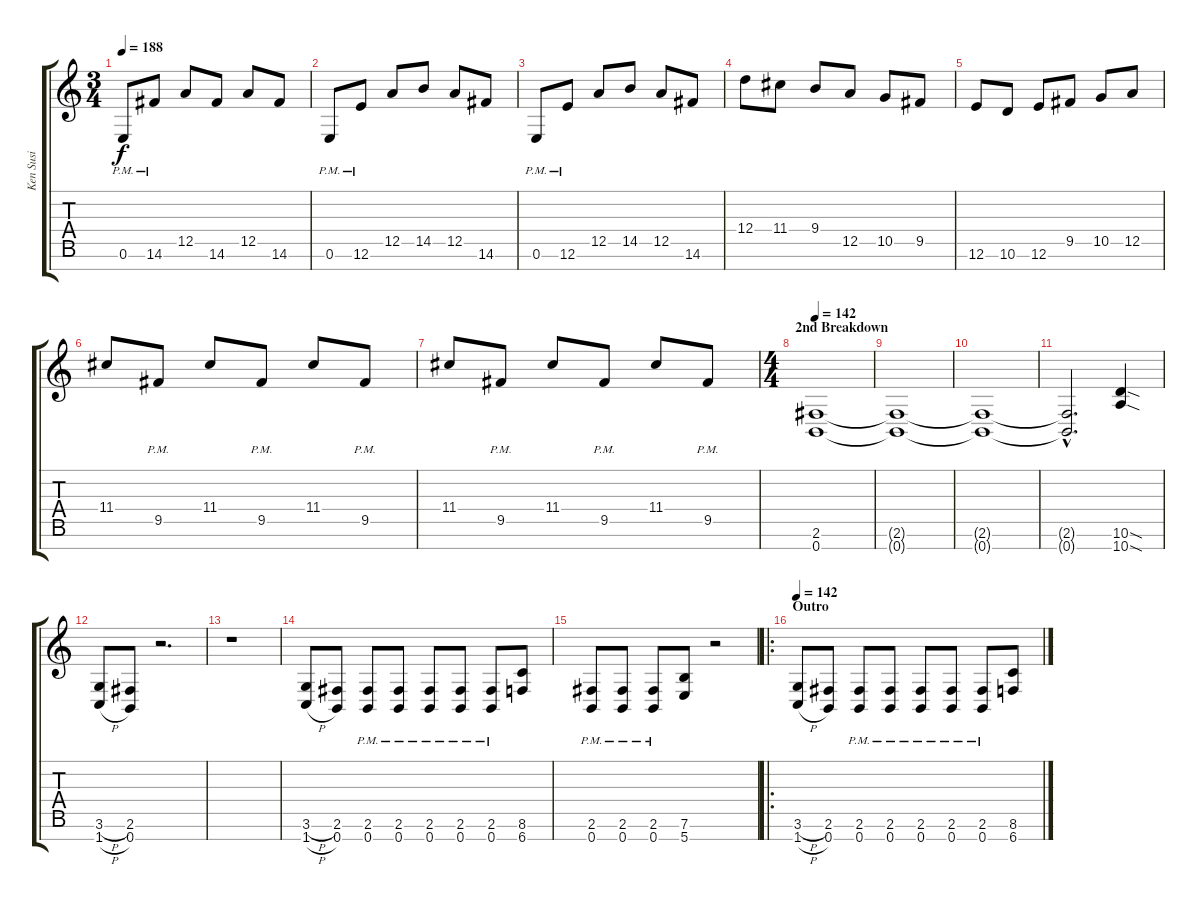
\track ("Ken Susi" "Ken Susi") {instrument distortionguitar}
\staff {score tabs}
\tuning (E4 B3 G3 D3 A2 E2 B1) {hide}
\ts (3 4)
\tempo 188
\clef g2
\ks c
0.6{pm}.8{dy f} 14.6{pm}.8 12.5.8 14.6.8 12.5.8 14.6.8 |
0.6{pm}.8 12.6{pm}.8 12.5.8 14.5.8 12.5.8 14.6.8 |
0.6{pm}.8 12.6{pm}.8 12.5.8 14.5.8 12.5.8 14.6.8 |
12.4.8 11.4.8 9.4.8 12.5.8 10.5.8 9.5.8 |
12.6.8 10.6.8 12.6.8 9.5.8 10.5.8 12.5.8 |
11.4.8 9.5{pm}.8 11.4.8 9.5{pm}.8 11.4.8 9.5{pm}.8 |
11.4.8 9.5{pm}.8 11.4.8 9.5{pm}.8 11.4.8 9.5{pm}.8 |
\ts (4 4)
\section ("" "2nd Breakdown")
\tempo 142
(2.6 0.7).1{instrument distortionguitar} |
(2.6{t} 0.7{t}).1 |
(2.6{t} 0.7{t}).1 |
(2.6{hac t} 0.7{hac t}).2{d} (10.6{sod} 10.7{sod}).4 |
(3.6{h} 1.7{h}).8 (2.6 0.7).8 r.2{d} |
r.1 |
(3.6{h} 1.7{h}).8 (2.6 0.7).8 (2.6{pm} 0.7{pm}).8 (2.6{pm} 0.7{pm}).8 (2.6{pm} 0.7{pm}).8 (2.6{pm} 0.7{pm}).8 (2.6{pm} 0.7{pm}).8 (8.6 6.7).8 |
(2.6{pm} 0.7{pm}).8 (2.6{pm} 0.7{pm}).8 (2.6{pm} 0.7{pm}).8 (7.6 5.7).8 r.2 |
\ro
\section ("" "Outro")
\tempo 142
(3.6{h} 1.7{h}).8{instrument distortionguitar} (2.6 0.7).8 (2.6{pm} 0.7{pm}).8 (2.6{pm} 0.7{pm}).8 (2.6{pm} 0.7{pm}).8 (2.6{pm} 0.7{pm}).8 (2.6{pm} 0.7{pm}).8 (8.6 6.7).8
